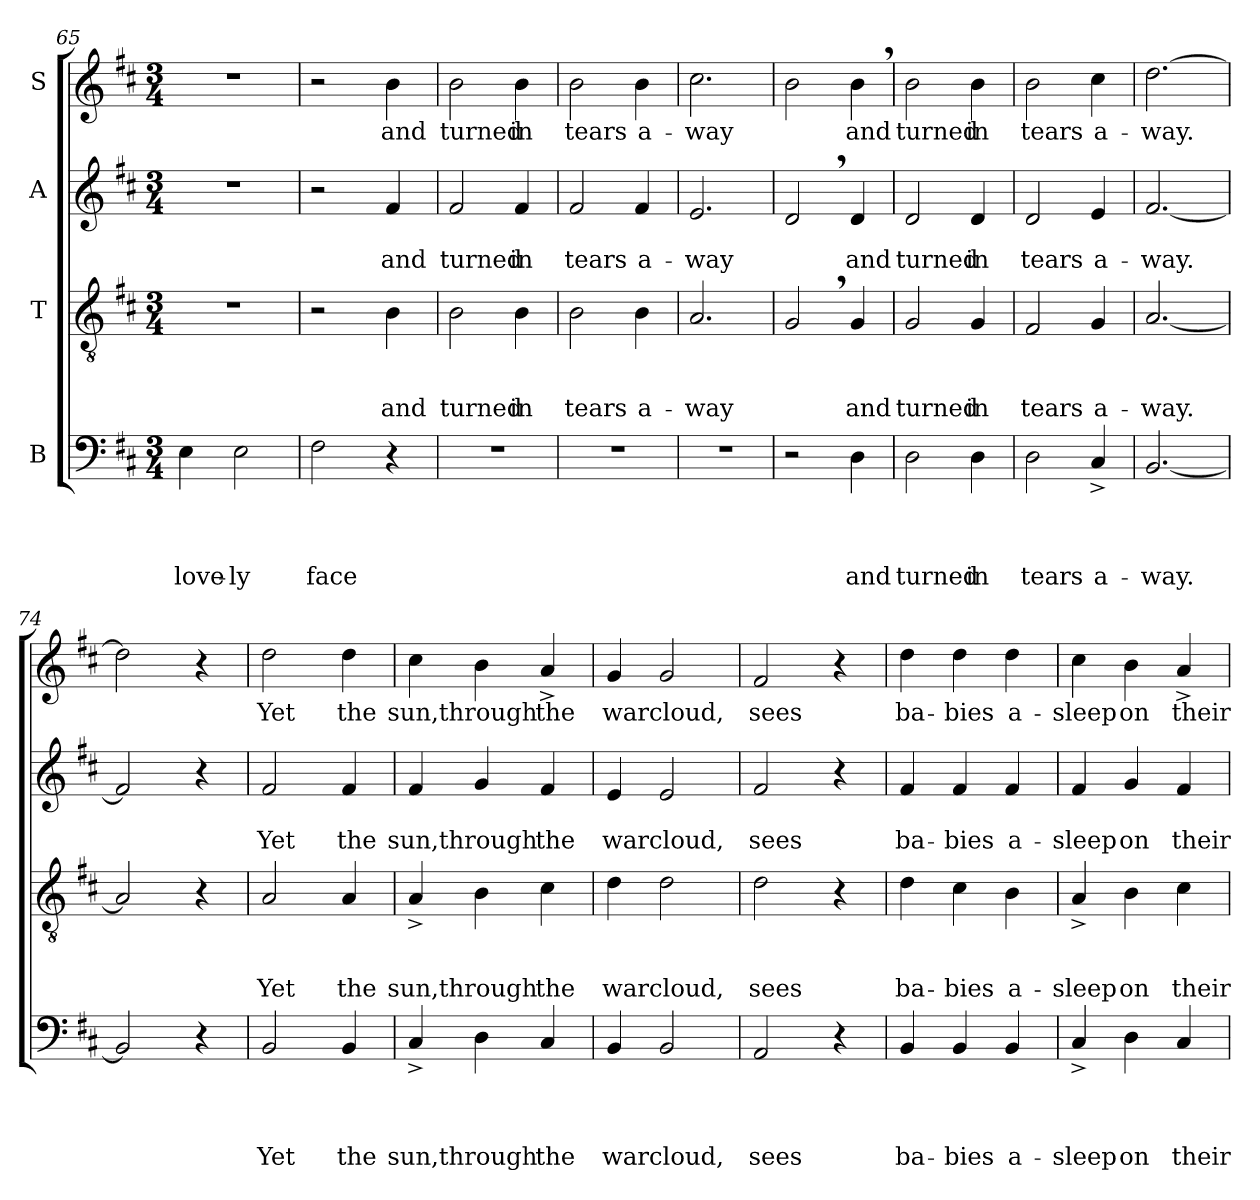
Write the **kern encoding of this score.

**kern	**text	**text	**text	**text	**kern	**text	**text	**text	**kern	**text	**text	**kern	**text
*part4	*part4	*part4	*part4	*part4	*part3	*part3	*part3	*part3	*part2	*part2	*part2	*part1	*part1
*staff4	*staff4	*staff4	*staff4	*staff4	*staff3	*staff3	*staff3	*staff3	*staff2	*staff2	*staff2	*staff1	*staff1
*I"B	*	*	*	*	*I"T	*	*	*	*I"A	*	*	*I"S	*
*clefF4	*	*	*	*	*clefGv2	*	*	*	*clefG2	*	*	*clefG2	*
*k[f#c#]	*	*	*	*	*k[f#c#]	*	*	*	*k[f#c#]	*	*	*k[f#c#]	*
*D:	*	*	*	*	*D:	*	*	*	*D:	*	*	*D:	*
*M3/4	*	*	*	*	*M3/4	*	*	*	*M3/4	*	*	*M3/4	*
=65	=65	=65	=65	=65	=65	=65	=65	=65	=65	=65	=65	=65	=65
!	!	!	!	!LO:LY:b	!LO:N:vis=1	!	!	!	!LO:N:vis=1	!	!	!LO:N:vis=1	!
4E\	.	.	.	love-	2.r	.	.	.	2.r	.	.	2.r	.
!	!	!	!	!LO:LY:b	!	!	!	!	!	!	!	!	!
2E\	.	.	.	-ly	.	.	.	.	.	.	.	.	.
=66	=66	=66	=66	=66	=66	=66	=66	=66	=66	=66	=66	=66	=66
!	!	!	!	!LO:LY:b	!	!	!	!	!	!	!	!	!
*	*	*	*	*	*^	*	*	*	*	*	*	*	*
2F#\	.	.	.	face	2r	4...ryy	.	.	.	2r	.	.	2r	.
.	.	.	.	.	.	4ryy	.	.	.	.	.	.	.	.
!	!	!	!	!	!	!	!	!	!LO:LY:b	!	!	!LO:LY:b	!	!LO:LY:b
4r	.	.	.	.	4B\	.	.	.	and	4f#/	.	and	4b\	and
.	.	.	.	.	.	32ryy	.	.	.	.	.	.	.	.
=67	=67	=67	=67	=67	=67	=67	=67	=67	=67	=67	=67	=67	=67	=67
!LO:N:vis=1	!	!	!	!	!	!	!	!	!LO:LY:b	!	!	!LO:LY:b	!	!LO:LY:b
*	*	*	*	*	*v	*v	*	*	*	*	*	*	*	*
2.r	.	.	.	.	2B\	.	.	turned	2f#/	.	turned	2b\	turned
!	!	!	!	!	!	!	!	!LO:LY:b	!	!	!LO:LY:b	!	!LO:LY:b
.	.	.	.	.	4B\	.	.	in	4f#/	.	in	4b\	in
=68	=68	=68	=68	=68	=68	=68	=68	=68	=68	=68	=68	=68	=68
!LO:N:vis=1	!	!	!	!	!	!	!	!LO:LY:b	!	!	!LO:LY:b	!	!LO:LY:b
2.r	.	.	.	.	2B\	.	.	tears	2f#/	.	tears	2b\	tears
!	!	!	!	!	!	!	!	!LO:LY:b	!	!	!LO:LY:b	!	!LO:LY:b
.	.	.	.	.	4B\	.	.	a-	4f#/	.	a-	4b\	a-
!!LO:LB:g=z
=69	=69	=69	=69	=69	=69	=69	=69	=69	=69	=69	=69	=69	=69
!LO:N:vis=1	!	!	!	!	!	!	!	!LO:LY:b	!	!	!LO:LY:b	!	!LO:LY:b
2.r	.	.	.	.	2.A/	.	.	-way	2.e/	.	-way	2.cc#\	-way
=70	=70	=70	=70	=70	=70	=70	=70	=70	=70	=70	=70	=70	=70
2r	.	.	.	.	2G,>/	.	.	.	2d,>/	.	.	2b\	.
!	!	!	!	!LO:LY:b	!	!	!	!LO:LY:b	!	!	!LO:LY:b	!	!LO:LY:b
4D\	.	.	.	and	4G/	.	.	and	4d/	.	and	4b,>\	and
=71	=71	=71	=71	=71	=71	=71	=71	=71	=71	=71	=71	=71	=71
!	!	!	!	!LO:LY:b	!	!	!	!LO:LY:b	!	!	!LO:LY:b	!	!LO:LY:b
2D\	.	.	.	turned	2G/	.	.	turned	2d/	.	turned	2b\	turned
!	!	!	!	!LO:LY:b	!	!	!	!LO:LY:b	!	!	!LO:LY:b	!	!LO:LY:b
4D\	.	.	.	in	4G/	.	.	in	4d/	.	in	4b\	in
=72	=72	=72	=72	=72	=72	=72	=72	=72	=72	=72	=72	=72	=72
!	!	!	!	!LO:LY:b	!	!	!	!LO:LY:b	!	!	!LO:LY:b	!	!LO:LY:b
2D\	.	.	.	tears	2F#/	.	.	tears	2d/	.	tears	2b\	tears
!	!	!	!	!LO:LY:b	!	!	!	!LO:LY:b	!	!	!LO:LY:b	!	!LO:LY:b
4C#^</	.	.	.	a-	4G/	.	.	a-	4e/	.	a-	4cc#\	a-
=73	=73	=73	=73	=73	=73	=73	=73	=73	=73	=73	=73	=73	=73
!	!	!	!	!LO:LY:b	!	!	!	!LO:LY:b	!	!	!LO:LY:b	!	!LO:LY:b
[<2.BB/	.	.	.	-way.	[<2.A/	.	.	-way.	[<2.f#/	.	-way.	[>2.dd\	-way.
=74	=74	=74	=74	=74	=74	=74	=74	=74	=74	=74	=74	=74	=74
2BB/]	.	.	.	.	2A/]	.	.	.	2f#/]	.	.	2dd\]	.
4r	.	.	.	.	4r	.	.	.	4r	.	.	4r	.
=75	=75	=75	=75	=75	=75	=75	=75	=75	=75	=75	=75	=75	=75
!	!	!	!	!LO:LY:b	!	!	!	!LO:LY:b	!	!	!LO:LY:b	!	!LO:LY:b
2BB/	.	.	.	Yet	2A/	.	.	Yet	2f#/	.	Yet	2dd\	Yet
!	!	!	!	!LO:LY:b	!	!	!	!LO:LY:b	!	!	!LO:LY:b	!	!LO:LY:b
4BB/	.	.	.	the	4A/	.	.	the	4f#/	.	the	4dd\	the
=76	=76	=76	=76	=76	=76	=76	=76	=76	=76	=76	=76	=76	=76
!	!	!	!	!LO:LY:b	!	!	!	!LO:LY:b	!	!	!LO:LY:b	!	!LO:LY:b
4C#^</	.	.	.	sun,through	4A^</	.	.	sun,through	4f#/	.	sun,through	4cc#\	sun,through
4D\	.	.	.	.	4B\	.	.	.	4g/	.	.	4b\	.
!	!	!	!	!LO:LY:b	!	!	!	!LO:LY:b	!	!	!LO:LY:b	!	!LO:LY:b
4C#/	.	.	.	the	4c#\	.	.	the	4f#/	.	the	4a^</	the
=77	=77	=77	=77	=77	=77	=77	=77	=77	=77	=77	=77	=77	=77
!	!	!	!	!LO:LY:b	!	!	!	!LO:LY:b	!	!	!LO:LY:b	!	!LO:LY:b
4BB/	.	.	.	warcloud,	4d\	.	.	warcloud,	4e/	.	warcloud,	4g/	warcloud,
2BB/	.	.	.	.	2d\	.	.	.	2e/	.	.	2g/	.
=78	=78	=78	=78	=78	=78	=78	=78	=78	=78	=78	=78	=78	=78
!	!	!	!	!LO:LY:b	!	!	!	!LO:LY:b	!	!	!LO:LY:b	!	!LO:LY:b
2AA/	.	.	.	sees	2d\	.	.	sees	2f#/	.	sees	2f#/	sees
4r	.	.	.	.	4r	.	.	.	4r	.	.	4r	.
=79	=79	=79	=79	=79	=79	=79	=79	=79	=79	=79	=79	=79	=79
!	!	!	!	!LO:LY:b	!	!	!	!LO:LY:b	!	!	!LO:LY:b	!	!LO:LY:b
4BB/	.	.	.	ba-	4d\	.	.	ba-	4f#/	.	ba-	4dd\	ba-
!	!	!	!	!LO:LY:b	!	!	!	!LO:LY:b	!	!	!LO:LY:b	!	!LO:LY:b
4BB/	.	.	.	-bies	4c#\	.	.	-bies	4f#/	.	-bies	4dd\	-bies
!	!	!	!	!LO:LY:b	!	!	!	!LO:LY:b	!	!	!LO:LY:b	!	!LO:LY:b
4BB/	.	.	.	a-	4B\	.	.	a-	4f#/	.	a-	4dd\	a-
=80	=80	=80	=80	=80	=80	=80	=80	=80	=80	=80	=80	=80	=80
!	!	!	!	!LO:LY:b	!	!	!	!LO:LY:b	!	!	!LO:LY:b	!	!LO:LY:b
4C#^</	.	.	.	-sleep	4A^</	.	.	-sleep	4f#/	.	-sleep	4cc#\	-sleep
!	!	!	!	!LO:LY:b	!	!	!	!LO:LY:b	!	!	!LO:LY:b	!	!LO:LY:b
4D\	.	.	.	on	4B\	.	.	on	4g/	.	on	4b\	on
!	!	!	!	!LO:LY:b	!	!	!	!LO:LY:b	!	!	!LO:LY:b	!	!LO:LY:b
4C#/	.	.	.	their	4c#\	.	.	their	4f#/	.	their	4a^</	their
=	=	=	=	=	=	=	=	=	=	=	=	=	=
*-	*-	*-	*-	*-	*-	*-	*-	*-	*-	*-	*-	*-	*-
